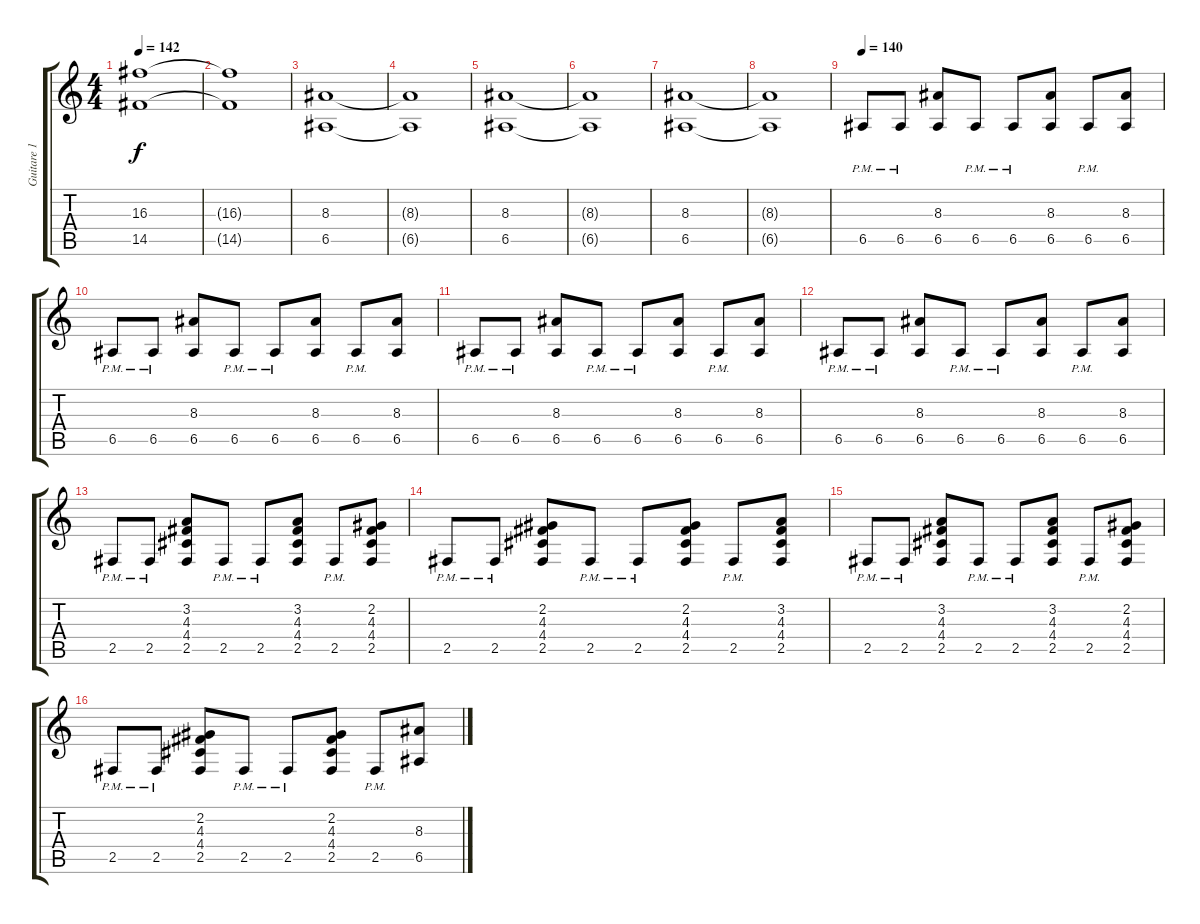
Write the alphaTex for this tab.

\track ("Guitare 1" "Guitare 1") {instrument acousticguitarsteel}
\staff {score tabs}
\tuning (B3 Gb3 D3 A2 E2 B1) {hide}
\ts (4 4)
\tempo 142
\clef g2
\ks c
(16.3 14.5).1{dy f} |
(16.3{t} 14.5{t}).1 |
(8.3 6.5).1 |
(8.3{t} 6.5{t}).1 |
(8.3 6.5).1 |
(8.3{t} 6.5{t}).1 |
(8.3 6.5).1 |
(8.3{t} 6.5{t}).1 |
\tempo 140
6.5{pm}.8 6.5{pm}.8 (8.3 6.5).8 6.5{pm}.8 6.5{pm}.8 (8.3 6.5).8 6.5{pm}.8 (8.3 6.5).8 |
6.5{pm}.8 6.5{pm}.8 (8.3 6.5).8 6.5{pm}.8 6.5{pm}.8 (8.3 6.5).8 6.5{pm}.8 (8.3 6.5).8 |
6.5{pm}.8 6.5{pm}.8 (8.3 6.5).8 6.5{pm}.8 6.5{pm}.8 (8.3 6.5).8 6.5{pm}.8 (8.3 6.5).8 |
6.5{pm}.8 6.5{pm}.8 (8.3 6.5).8 6.5{pm}.8 6.5{pm}.8 (8.3 6.5).8 6.5{pm}.8 (8.3 6.5).8 |
2.5{pm}.8 2.5{pm}.8 (3.2 4.3 4.4 2.5).8 2.5{pm}.8 2.5{pm}.8 (3.2 4.3 4.4 2.5).8 2.5{pm}.8 (2.2 4.3 4.4 2.5).8 |
2.5{pm}.8 2.5{pm}.8 (2.2 4.3 4.4 2.5).8 2.5{pm}.8 2.5{pm}.8 (2.2 4.3 4.4 2.5).8 2.5{pm}.8 (3.2 4.3 4.4 2.5).8 |
2.5{pm}.8 2.5{pm}.8 (3.2 4.3 4.4 2.5).8 2.5{pm}.8 2.5{pm}.8 (3.2 4.3 4.4 2.5).8 2.5{pm}.8 (2.2 4.3 4.4 2.5).8 |
2.5{pm}.8 2.5{pm}.8 (2.2 4.3 4.4 2.5).8 2.5{pm}.8 2.5{pm}.8 (2.2 4.3 4.4 2.5).8 2.5{pm}.8 (8.3 6.5).8
